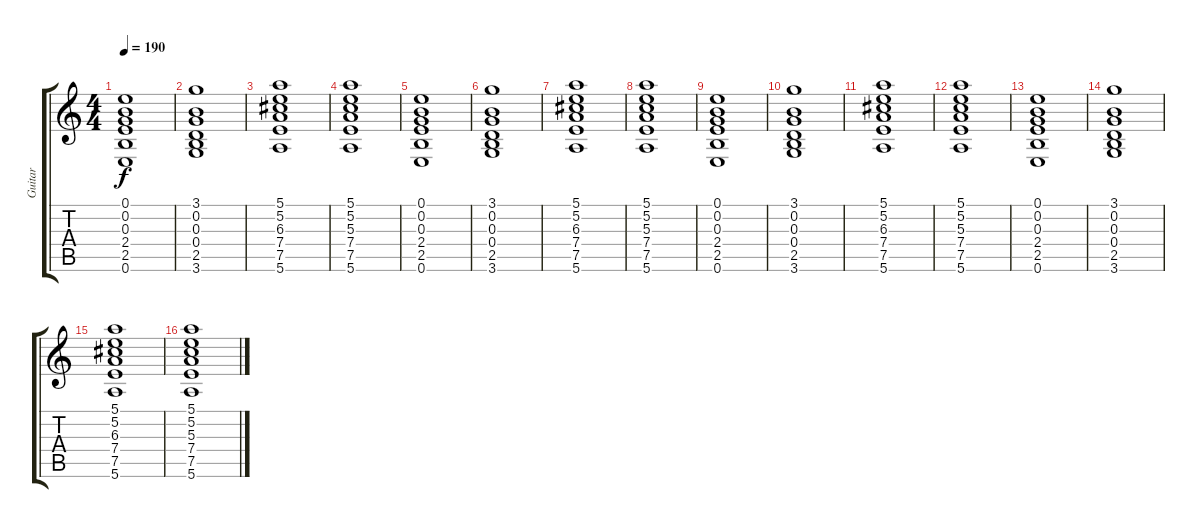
\track ("Guitar" "Guitar") {instrument electricguitarclean}
\staff {score tabs}
\tuning (E4 B3 G3 D3 A2 E2) {hide}
\ts (4 4)
\tempo 190
\clef g2
\ks c
(0.1 0.2 0.3 2.4 2.5 0.6).1{dy f instrument electricguitarclean} |
(3.1 0.2 0.3 0.4 2.5 3.6).1 |
(5.1 5.2 6.3 7.4 7.5 5.6).1 |
(5.1 5.2 5.3 7.4 7.5 5.6).1 |
(0.1 0.2 0.3 2.4 2.5 0.6).1 |
(3.1 0.2 0.3 0.4 2.5 3.6).1 |
(5.1 5.2 6.3 7.4 7.5 5.6).1 |
(5.1 5.2 5.3 7.4 7.5 5.6).1 |
(0.1 0.2 0.3 2.4 2.5 0.6).1 |
(3.1 0.2 0.3 0.4 2.5 3.6).1 |
(5.1 5.2 6.3 7.4 7.5 5.6).1 |
(5.1 5.2 5.3 7.4 7.5 5.6).1 |
(0.1 0.2 0.3 2.4 2.5 0.6).1 |
(3.1 0.2 0.3 0.4 2.5 3.6).1 |
(5.1 5.2 6.3 7.4 7.5 5.6).1 |
(5.1 5.2 5.3 7.4 7.5 5.6).1
